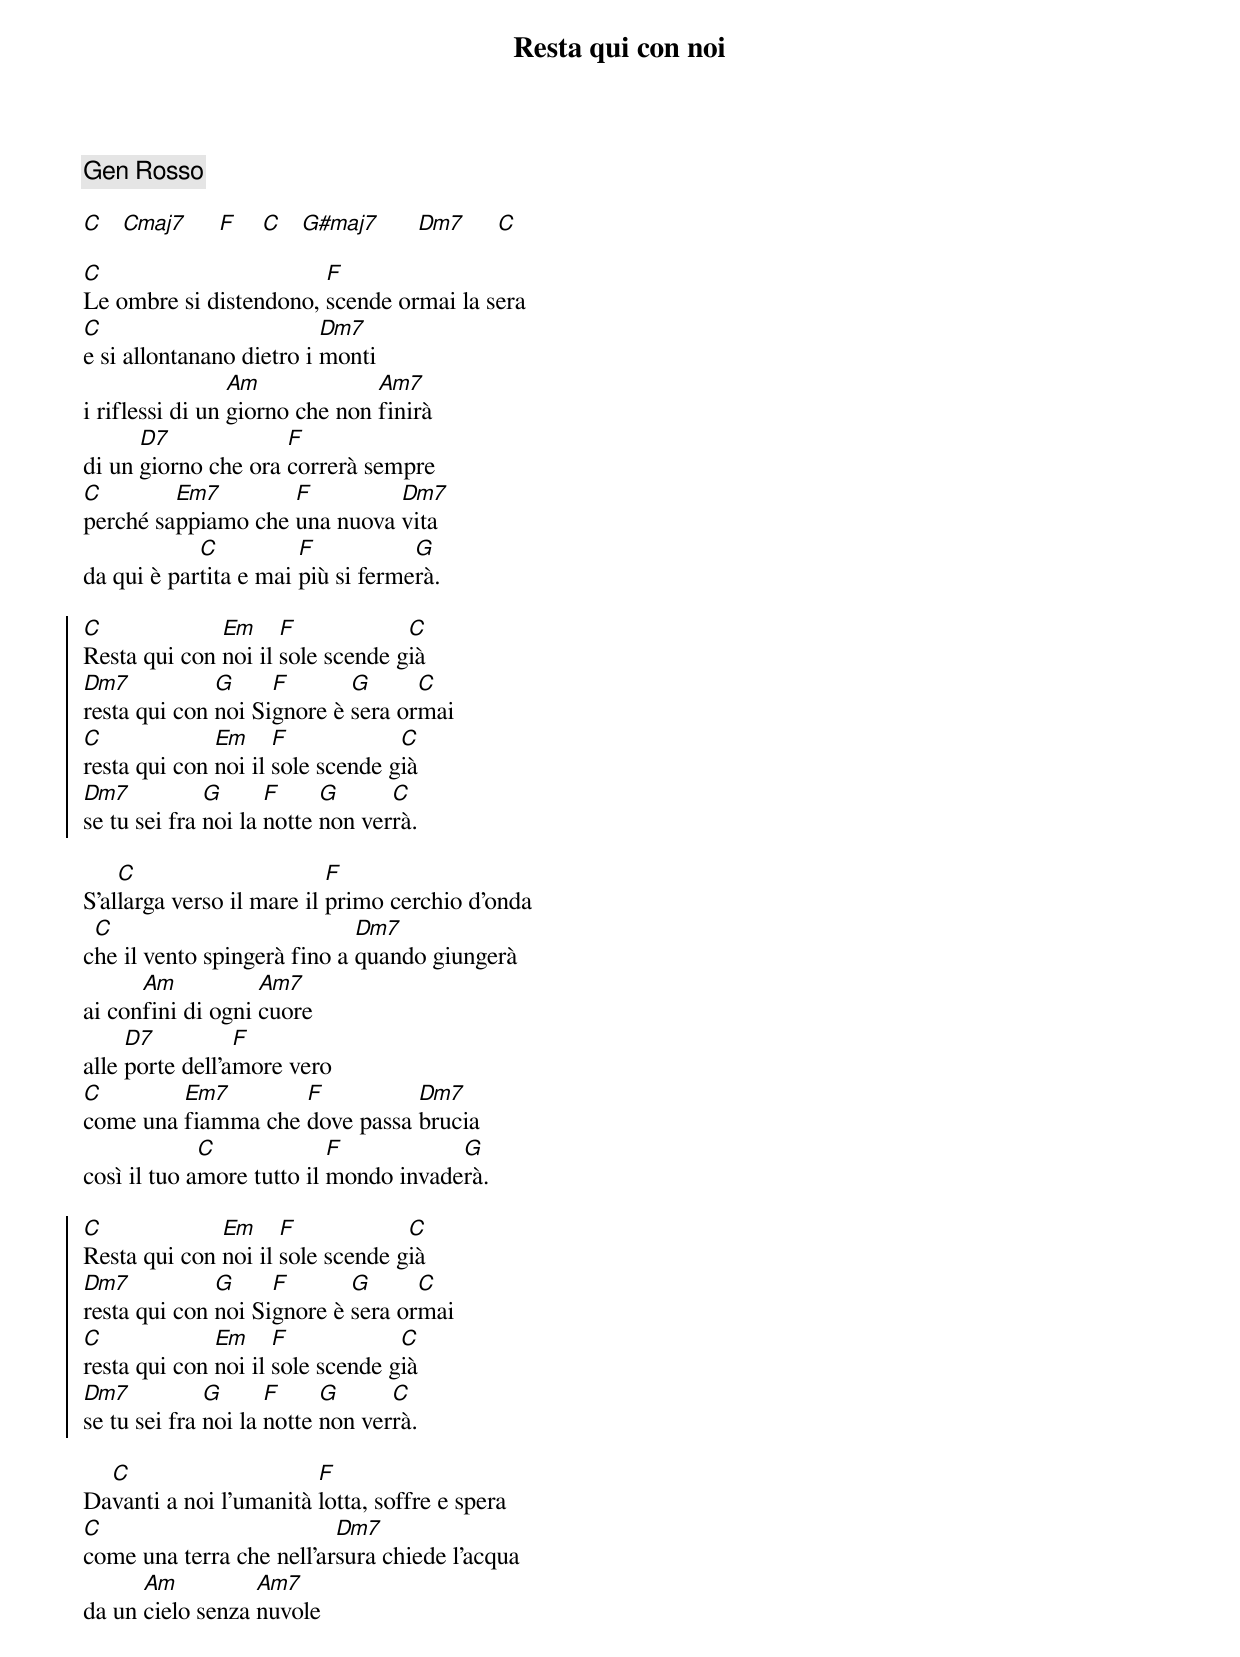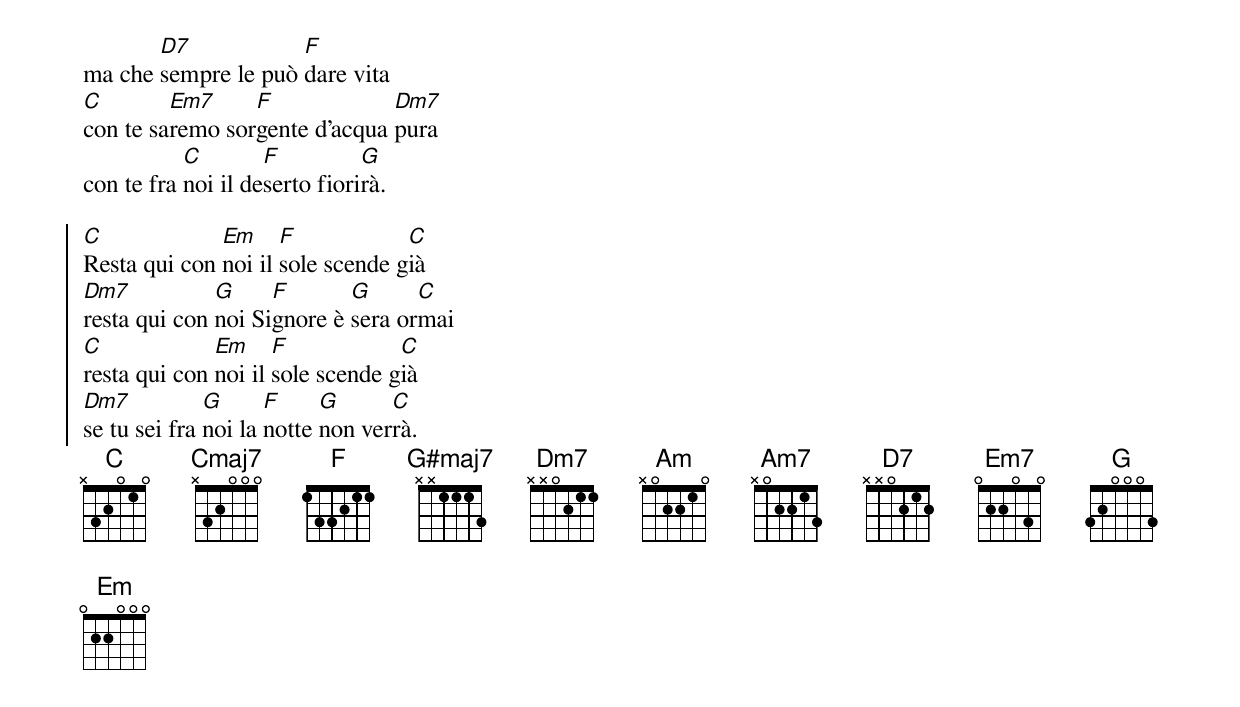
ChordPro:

{title:Resta qui con noi}
{comment:Gen Rosso}

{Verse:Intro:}
[C]   [Cmaj7]     [F]    [C]   [G#maj7]      [Dm7]     [C]

[C]Le ombre si distendono, [F]scende ormai la sera
[C]e si allontanano dietro i [Dm7]monti
i riflessi di un [Am]giorno che non [Am7]finirà
di un [D7]giorno che ora [F]correrà sempre
[C]perché sa[Em7]ppiamo che [F]una nuova [Dm7]vita
da qui è par[C]tita e mai [F]più si ferme[G]rà.

{soc}
[C]Resta qui con [Em]noi il [F]sole scende g[C]ià
[Dm7]resta qui con [G]noi Si[F]gnore è [G]sera or[C]mai
[C]resta qui con [Em]noi il [F]sole scende g[C]ià
[Dm7]se tu sei fra [G]noi la [F]notte [G]non ver[C]rà.
{eoc}

S'al[C]larga verso il mare il [F]primo cerchio d'onda
c[C]he il vento spingerà fino a [Dm7]quando giungerà
ai con[Am]fini di ogni [Am7]cuore
alle [D7]porte dell'a[F]more vero
[C]come una [Em7]fiamma che [F]dove passa [Dm7]brucia
così il tuo a[C]more tutto il [F]mondo invade[G]rà.

{soc}
[C]Resta qui con [Em]noi il [F]sole scende g[C]ià
[Dm7]resta qui con [G]noi Si[F]gnore è [G]sera or[C]mai
[C]resta qui con [Em]noi il [F]sole scende g[C]ià
[Dm7]se tu sei fra [G]noi la [F]notte [G]non ver[C]rà.
{eoc}

Da[C]vanti a noi l'umanità [F]lotta, soffre e spera
[C]come una terra che nell'ar[Dm7]sura chiede l'acqua
da un [Am]cielo senza [Am7]nuvole
ma che [D7]sempre le può [F]dare vita
[C]con te sa[Em7]remo sor[F]gente d'acqua [Dm7]pura
con te fra [C]noi il de[F]serto fiori[G]rà.

{soc}
[C]Resta qui con [Em]noi il [F]sole scende g[C]ià
[Dm7]resta qui con [G]noi Si[F]gnore è [G]sera or[C]mai
[C]resta qui con [Em]noi il [F]sole scende g[C]ià
[Dm7]se tu sei fra [G]noi la [F]notte [G]non ver[C]rà.
{eoc}
